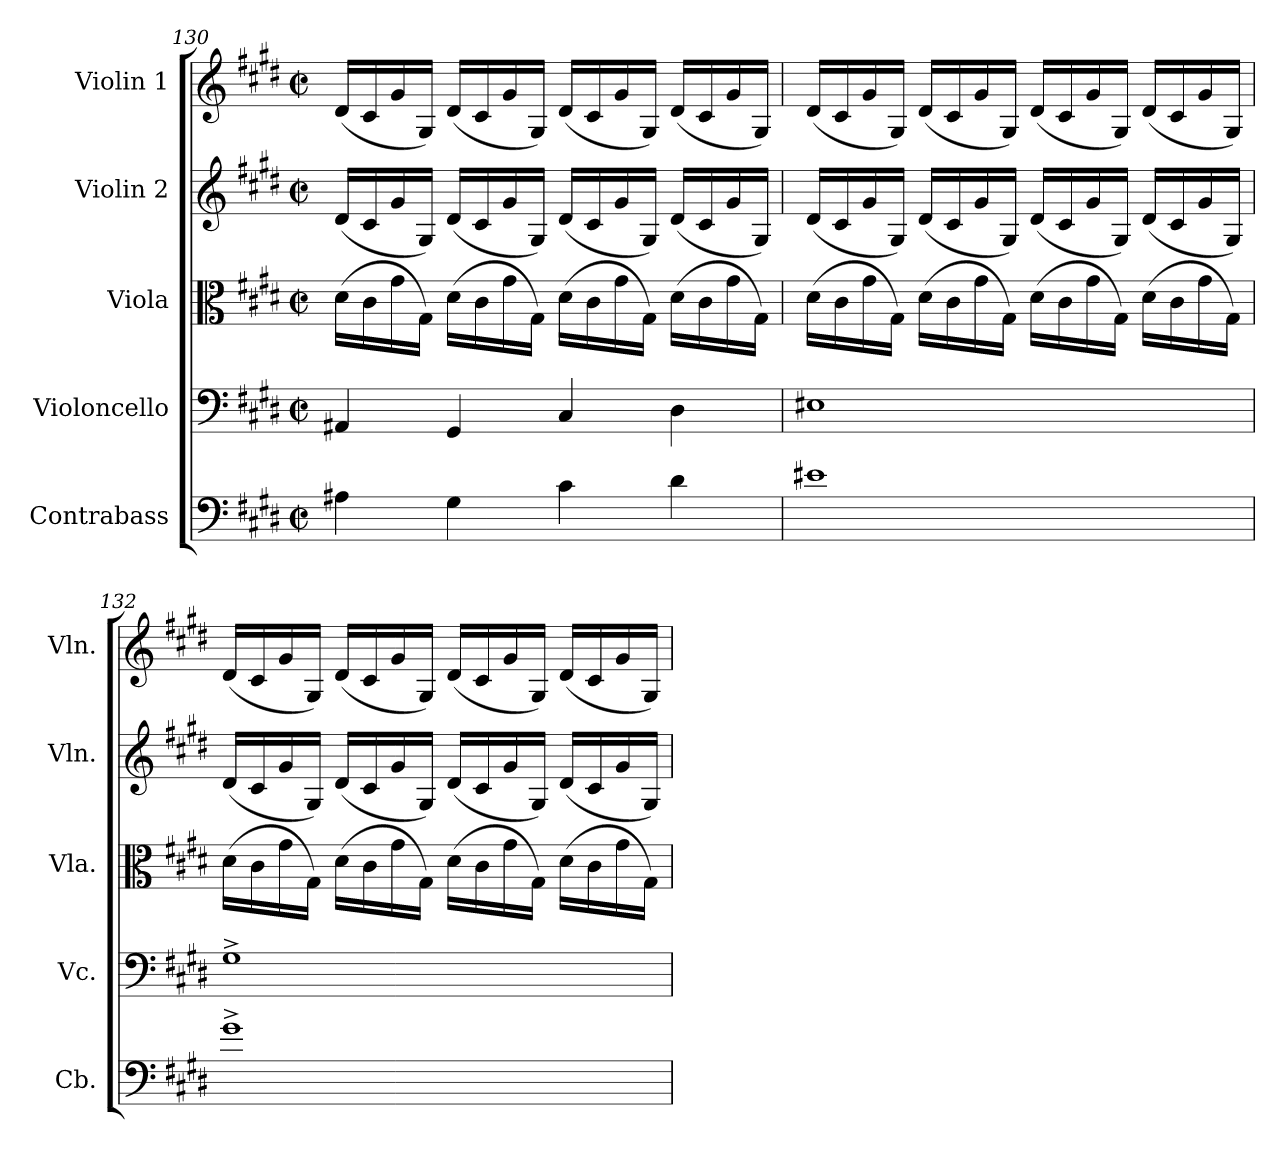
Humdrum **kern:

**kern	**kern	**kern	**kern	**kern
*part5	*part4	*part3	*part2	*part1
*staff5	*staff4	*staff3	*staff2	*staff1
*I"Contrabass	*I"Violoncello	*I"Viola	*I"Violin 2	*I"Violin 1
*I'Cb.	*I'Vc.	*I'Vla.	*I'Vln.	*I'Vln.
!!LO:PB:g=z
*clefF4	*clefF4	*clefC3	*clefG2	*clefG2
*ITrd7c12	*	*	*	*
*k[f#c#g#d#]	*k[f#c#g#d#]	*k[f#c#g#d#]	*k[f#c#g#d#]	*k[f#c#g#d#]
*M2/2	*M2/2	*M2/2	*M2/2	*M2/2
*met(c|)	*met(c|)	*met(c|)	*met(c|)	*met(c|)
=130	=130	=130	=130	=130
4AA#X\	4AA#X/	(16d#\LL	(16d#/LL	(16d#/LL
.	.	16c#\	16c#/	16c#/
.	.	16g#\	16g#/	16g#/
.	.	16G#\JJ)	16G#/JJ)	16G#/JJ)
4GG#\	4GG#/	(16d#\LL	(16d#/LL	(16d#/LL
.	.	16c#\	16c#/	16c#/
.	.	16g#\	16g#/	16g#/
.	.	16G#\JJ)	16G#/JJ)	16G#/JJ)
4C#\	4C#/	(16d#\LL	(16d#/LL	(16d#/LL
.	.	16c#\	16c#/	16c#/
.	.	16g#\	16g#/	16g#/
.	.	16G#\JJ)	16G#/JJ)	16G#/JJ)
4D#\	4D#\	(16d#\LL	(16d#/LL	(16d#/LL
.	.	16c#\	16c#/	16c#/
.	.	16g#\	16g#/	16g#/
.	.	16G#\JJ)	16G#/JJ)	16G#/JJ)
=131	=131	=131	=131	=131
1E#X	1E#X	(16d#\LL	(16d#/LL	(16d#/LL
.	.	16c#\	16c#/	16c#/
.	.	16g#\	16g#/	16g#/
.	.	16G#\JJ)	16G#/JJ)	16G#/JJ)
.	.	(16d#\LL	(16d#/LL	(16d#/LL
.	.	16c#\	16c#/	16c#/
.	.	16g#\	16g#/	16g#/
.	.	16G#\JJ)	16G#/JJ)	16G#/JJ)
.	.	(16d#\LL	(16d#/LL	(16d#/LL
.	.	16c#\	16c#/	16c#/
.	.	16g#\	16g#/	16g#/
.	.	16G#\JJ)	16G#/JJ)	16G#/JJ)
.	.	(16d#\LL	(16d#/LL	(16d#/LL
.	.	16c#\	16c#/	16c#/
.	.	16g#\	16g#/	16g#/
.	.	16G#\JJ)	16G#/JJ)	16G#/JJ)
!!LO:LB:g=z
=132	=132	=132	=132	=132
1G#^	1G#^	(16d#\LL	(16d#/LL	(16d#/LL
.	.	16c#\	16c#/	16c#/
.	.	16g#\	16g#/	16g#/
.	.	16G#\JJ)	16G#/JJ)	16G#/JJ)
.	.	(16d#\LL	(16d#/LL	(16d#/LL
.	.	16c#\	16c#/	16c#/
.	.	16g#\	16g#/	16g#/
.	.	16G#\JJ)	16G#/JJ)	16G#/JJ)
.	.	(16d#\LL	(16d#/LL	(16d#/LL
.	.	16c#\	16c#/	16c#/
.	.	16g#\	16g#/	16g#/
.	.	16G#\JJ)	16G#/JJ)	16G#/JJ)
.	.	(16d#\LL	(16d#/LL	(16d#/LL
.	.	16c#\	16c#/	16c#/
.	.	16g#\	16g#/	16g#/
.	.	16G#\JJ)	16G#/JJ)	16G#/JJ)
=	=	=	=	=
*-	*-	*-	*-	*-
